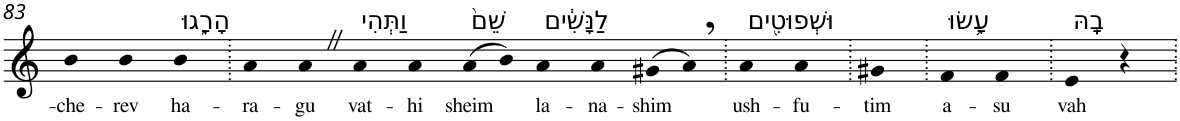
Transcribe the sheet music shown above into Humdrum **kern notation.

**kern	**text
*part1	*part1
*staff1	*staff1
*I"Piano	*
*I'Pno	*
!!LO:PB:g=z
*clefG2	*
*k[]	*
=83	=83
!	!LO:LY:b
4b	-che-
!	!LO:LY:b
4b	-rev
!LO:TX:a:t=הָרָ֑גוּ	!
!	!LO:LY:b
4b	ha-
=84.	=84.
!	!LO:LY:b
4a	-ra-
!	!LO:LY:b
4aZ	-gu
!LO:TX:a:t=וַתְּהִי	!
!	!LO:LY:b
4a	vat-
!	!LO:LY:b
4a	-hi
!LO:TX:a:t=שֵׁם֙	!
!	!LO:LY:b
(>8a	sheim
8b)	.
!LO:TX:a:t=לַנָּשִׁ֔ים	!
!	!LO:LY:b
4a	la-
!	!LO:LY:b
4a	-na-
!	!LO:LY:b
(>8g#X	-shim
8a,)	.
=85.	=85.
!LO:TX:a:t=וּשְׁפוּטִ֖ים	!
!	!LO:LY:b
4a	ush-
!	!LO:LY:b
4a	-fu-
=86.	=86.
!	!LO:LY:b
4g#X	-tim
=87.	=87.
!LO:TX:a:t=עָ֥שׂוּ	!
!	!LO:LY:b
4f	a-
!	!LO:LY:b
4f	-su
=88.	=88.
!LO:TX:a:t=בָֽהּ	!
!	!LO:LY:b
4e	vah
4r	.
=.	=.
*-	*-
